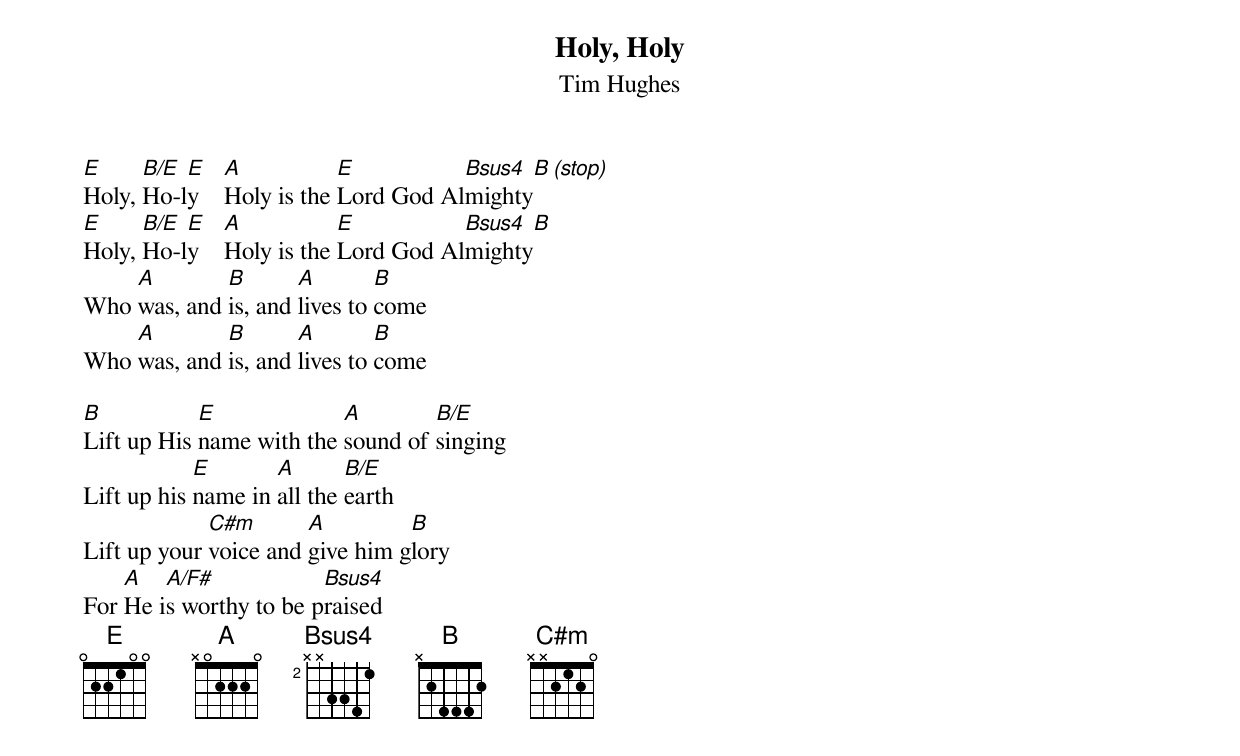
Holy, Holy
Tim Hughes

E     B/E E    A           E          Bsus4 B (stop)
Holy, Ho-ly    Holy is the Lord God Almighty
E     B/E E    A           E          Bsus4 B
Holy, Ho-ly    Holy is the Lord God Almighty
    A        B       A        B
Who was, and is, and lives to come
    A        B       A        B
Who was, and is, and lives to come

B           E             A        B/E
Lift up His name with the sound of singing
            E       A       B/E
Lift up his name in all the earth
             C#m       A         B
Lift up your voice and give him glory
    A   A/F#            Bsus4
For He is worthy to be praised
